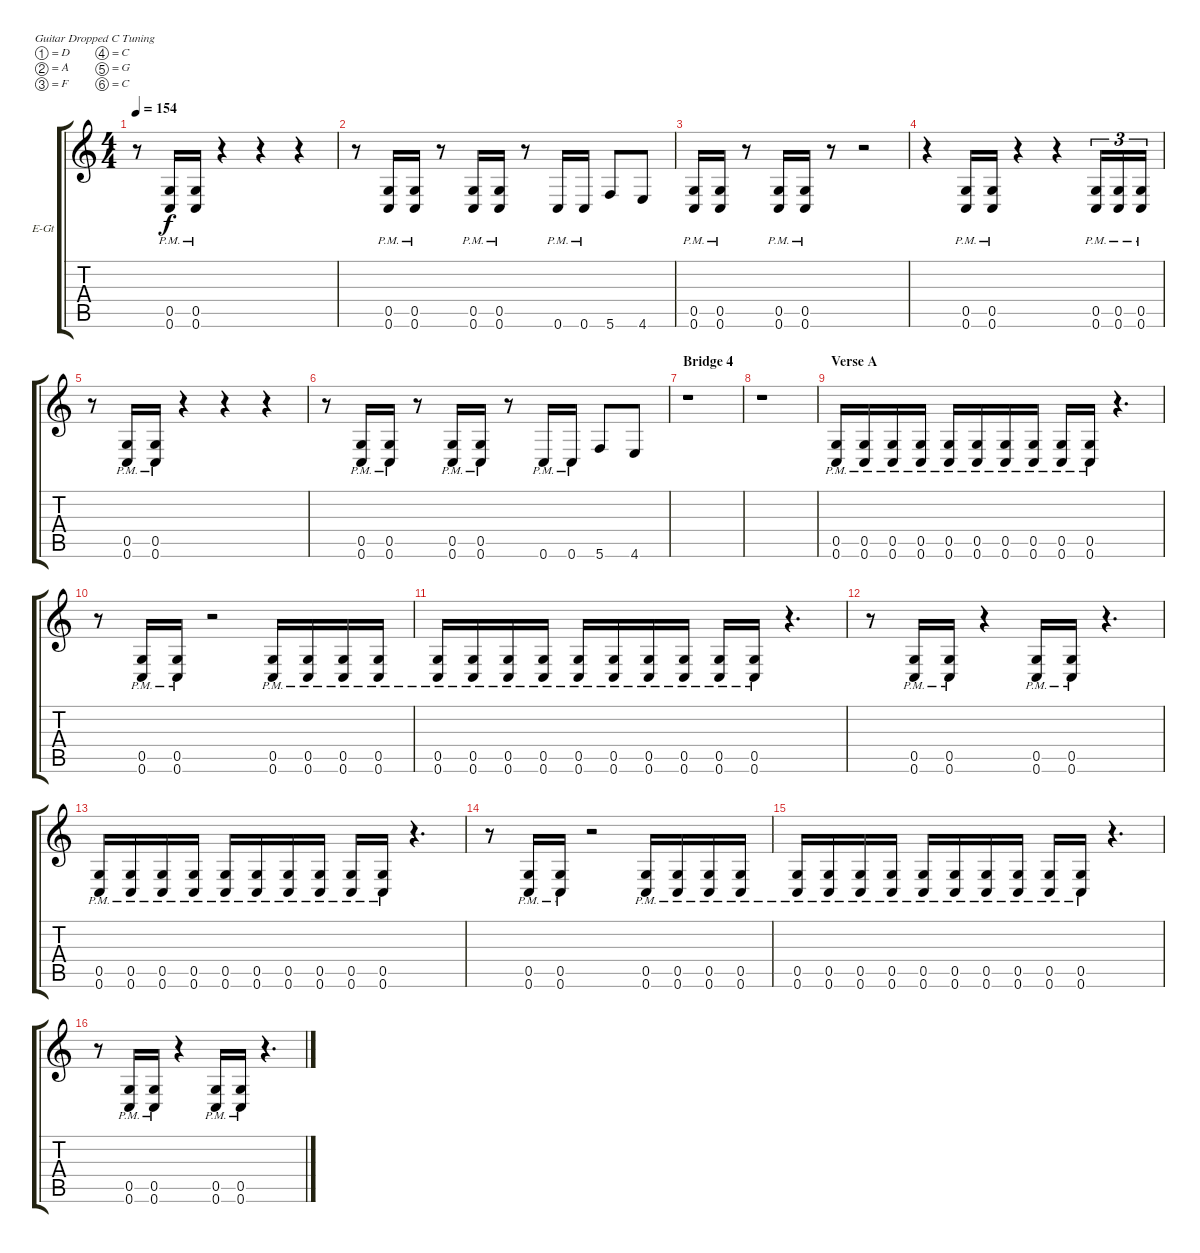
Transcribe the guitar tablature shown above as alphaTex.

\defaultSystemsLayout 4
\bracketExtendMode groupsimilarinstruments
\firstSystemTrackNameOrientation horizontal
\otherSystemsTrackNameOrientation horizontal
\track ("Rhythm Left" "E-Gt") {instrument overdrivenguitar}
\staff {score tabs}
\tuning (D4 A3 F3 C3 G2 C2)
\ts (4 4)
\tempo 154
\clef g2
\ks c
r.8{dy f} (0.6 0.5{pm}).16 (0.6 0.5{pm}).16 r.4 r.4 r.4 |
r.8 (0.6{pm} 0.5{pm}).16 (0.6{pm} 0.5{pm}).16 r.8 (0.6{pm} 0.5{pm}).16 (0.6{pm} 0.5{pm}).16 r.8 0.6{pm}.16 0.6{pm}.16 5.6.8 4.6.8 |
(0.6{pm} 0.5{pm}).16 (0.6{pm} 0.5{pm}).16 r.8 (0.6{pm} 0.5{pm}).16 (0.6{pm} 0.5{pm}).16 r.8 r.2 |
r.4 (0.6{pm} 0.5{pm}).16 (0.6{pm} 0.5{pm}).16 r.4 r.4 (0.6{pm} 0.5{pm}).16{tu (3 2)} (0.6{pm} 0.5{pm}).16{tu (3 2)} (0.6{pm} 0.5{pm}).16{tu (3 2)} |
r.8 (0.6 0.5{pm}).16 (0.6 0.5{pm}).16 r.4 r.4 r.4 |
r.8 (0.6{pm} 0.5{pm}).16 (0.6{pm} 0.5{pm}).16 r.8 (0.6{pm} 0.5{pm}).16 (0.6{pm} 0.5{pm}).16 r.8 0.6{pm}.16 0.6{pm}.16 5.6.8 4.6.8 |
\section ("" "Bridge 4")
r.1 |
r.1 |
\section ("" "Verse A")
(0.6{pm} 0.5{pm}).16 (0.6{pm} 0.5{pm}).16 (0.6{pm} 0.5{pm}).16 (0.6{pm} 0.5{pm}).16 (0.6{pm} 0.5{pm}).16 (0.6{pm} 0.5{pm}).16 (0.6{pm} 0.5{pm}).16 (0.6{pm} 0.5{pm}).16 (0.6{pm} 0.5{pm}).16 (0.6{pm} 0.5{pm}).16 r.4{d} |
r.8 (0.6{pm} 0.5{pm}).16 (0.6{pm} 0.5{pm}).16 r.2 (0.6{pm} 0.5{pm}).16 (0.6{pm} 0.5{pm}).16 (0.6{pm} 0.5{pm}).16 (0.6{pm} 0.5{pm}).16 |
(0.6{pm} 0.5{pm}).16 (0.6{pm} 0.5{pm}).16 (0.6{pm} 0.5{pm}).16 (0.6{pm} 0.5{pm}).16 (0.6{pm} 0.5{pm}).16 (0.6{pm} 0.5{pm}).16 (0.6{pm} 0.5{pm}).16 (0.6{pm} 0.5{pm}).16 (0.6{pm} 0.5{pm}).16 (0.6{pm} 0.5{pm}).16 r.4{d} |
r.8 (0.6{pm} 0.5{pm}).16 (0.6{pm} 0.5{pm}).16 r.4 (0.6{pm} 0.5{pm}).16 (0.6{pm} 0.5{pm}).16 r.4{d} |
(0.6{pm} 0.5{pm}).16 (0.6{pm} 0.5{pm}).16 (0.6{pm} 0.5{pm}).16 (0.6{pm} 0.5{pm}).16 (0.6{pm} 0.5{pm}).16 (0.6{pm} 0.5{pm}).16 (0.6{pm} 0.5{pm}).16 (0.6{pm} 0.5{pm}).16 (0.6{pm} 0.5{pm}).16 (0.6{pm} 0.5{pm}).16 r.4{d} |
r.8 (0.6{pm} 0.5{pm}).16 (0.6{pm} 0.5{pm}).16 r.2 (0.6{pm} 0.5{pm}).16 (0.6{pm} 0.5{pm}).16 (0.6{pm} 0.5{pm}).16 (0.6{pm} 0.5{pm}).16 |
(0.6{pm} 0.5{pm}).16 (0.6{pm} 0.5{pm}).16 (0.6{pm} 0.5{pm}).16 (0.6{pm} 0.5{pm}).16 (0.6{pm} 0.5{pm}).16 (0.6{pm} 0.5{pm}).16 (0.6{pm} 0.5{pm}).16 (0.6{pm} 0.5{pm}).16 (0.6{pm} 0.5{pm}).16 (0.6{pm} 0.5{pm}).16 r.4{d} |
r.8 (0.6{pm} 0.5{pm}).16 (0.6{pm} 0.5{pm}).16 r.4 (0.6{pm} 0.5{pm}).16 (0.6{pm} 0.5{pm}).16 r.4{d}
